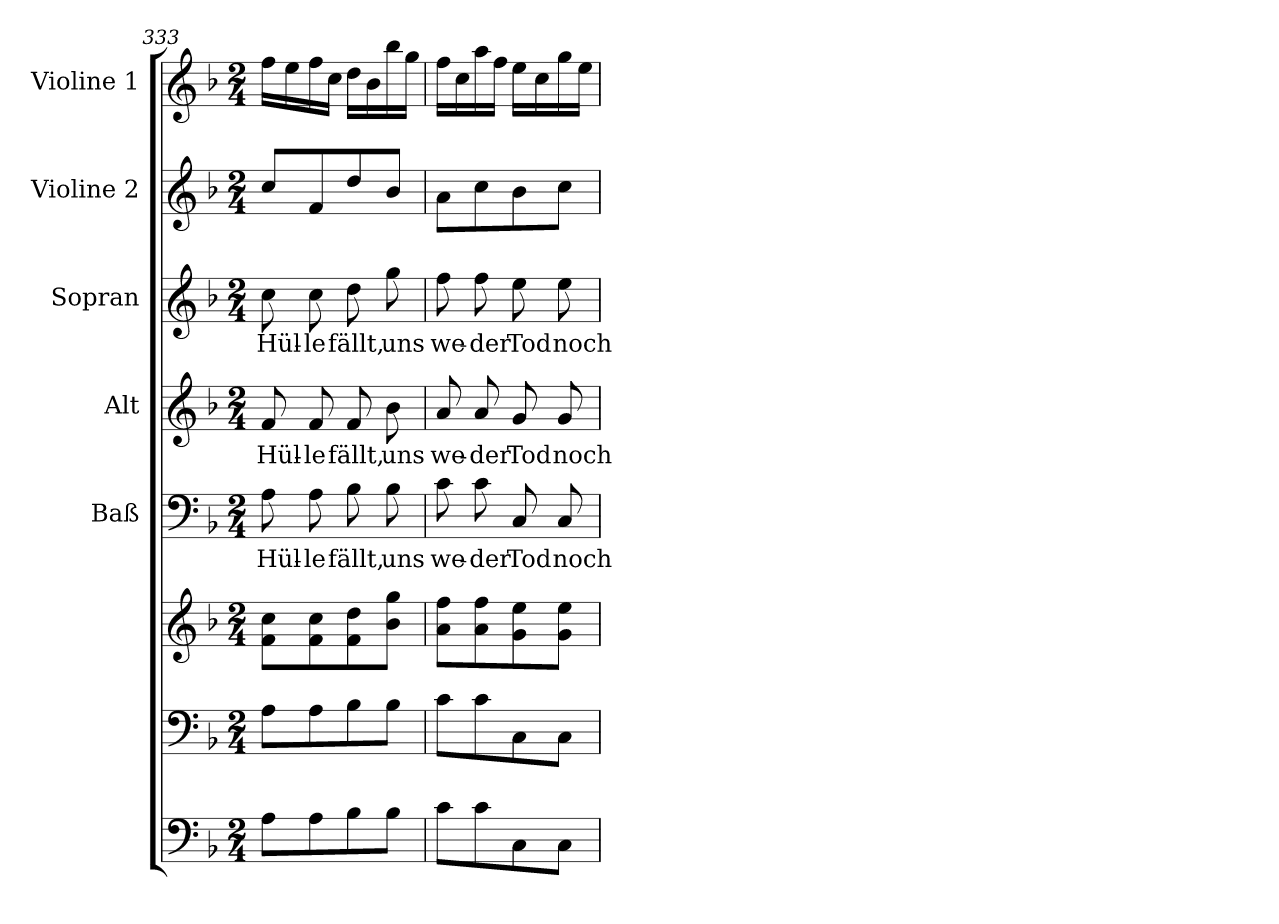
**kern	**kern	**kern	**kern	**text	**kern	**text	**kern	**text	**kern	**kern
*part7	*part6	*part6	*part5	*part5	*part4	*part4	*part3	*part3	*part2	*part1
*staff8	*staff7	*staff6	*staff5	*staff5	*staff4	*staff4	*staff3	*staff3	*staff2	*staff1
*	*	*	*I"Baß	*	*I"Alt	*	*I"Sopran	*	*I"Violine 2	*I"Violine 1
*	*	*	*	*	*	*	*	*	*I'Vln	*I'Vln
!!LO:PB:g=z
*clefF4	*clefF4	*clefG2	*clefF4	*	*clefG2	*	*clefG2	*	*clefG2	*clefG2
*ITrd7c12	*	*	*	*	*	*	*	*	*	*
*k[b-]	*k[b-]	*k[b-]	*k[b-]	*	*k[b-]	*	*k[b-]	*	*k[b-]	*k[b-]
*F:	*F:	*F:	*F:	*	*F:	*	*F:	*	*F:	*F:
*M2/4	*M2/4	*M2/4	*M2/4	*	*M2/4	*	*M2/4	*	*M2/4	*M2/4
=333	=333	=333	=333	=333	=333	=333	=333	=333	=333	=333
!	!	!	!	!LO:LY:b	!	!LO:LY:b	!	!LO:LY:b	!	!
8AA\L	8A\L	8f\ 8cc\L	8A\	Hül-	8f/	Hül-	8cc\	Hül-	8cc/L	16ff\LL
.	.	.	.	.	.	.	.	.	.	16ee\
!	!	!	!	!LO:LY:b	!	!LO:LY:b	!	!LO:LY:b	!	!
8AA\	8A\	8f\ 8cc\	8A\	-le	8f/	-le	8cc\	-le	8f/	16ff\
.	.	.	.	.	.	.	.	.	.	16cc\JJ
!	!	!	!	!LO:LY:b	!	!LO:LY:b	!	!LO:LY:b	!	!
8BB-\	8B-\	8f\ 8dd\	8B-\	fällt,	8f/	fällt,	8dd\	fällt,	8dd/	16dd\LL
.	.	.	.	.	.	.	.	.	.	16b-\
!	!	!	!	!LO:LY:b	!	!LO:LY:b	!	!LO:LY:b	!	!
8BB-\J	8B-\J	8b-\ 8gg\J	8B-\	uns	8b-\	uns	8gg\	uns	8b-/J	16bb-\
.	.	.	.	.	.	.	.	.	.	16gg\JJ
=334	=334	=334	=334	=334	=334	=334	=334	=334	=334	=334
!	!	!	!	!LO:LY:b	!	!LO:LY:b	!	!LO:LY:b	!	!
8C\L	8c\L	8a\ 8ff\L	8c\	we-	8a/	we-	8ff\	we-	8a\L	16ff\LL
.	.	.	.	.	.	.	.	.	.	16cc\
!	!	!	!	!LO:LY:b	!	!LO:LY:b	!	!LO:LY:b	!	!
8C\	8c\	8a\ 8ff\	8c\	-der	8a/	-der	8ff\	-der	8cc\	16aa\
.	.	.	.	.	.	.	.	.	.	16ff\JJ
!	!	!	!	!LO:LY:b	!	!LO:LY:b	!	!LO:LY:b	!	!
8CC\	8C\	8g\ 8ee\	8C/	Tod	8g/	Tod	8ee\	Tod	8b-\	16ee\LL
.	.	.	.	.	.	.	.	.	.	16cc\
!	!	!	!	!LO:LY:b	!	!LO:LY:b	!	!LO:LY:b	!	!
8CC\J	8C\J	8g\ 8ee\J	8C/	noch	8g/	noch	8ee\	noch	8cc\J	16gg\
.	.	.	.	.	.	.	.	.	.	16ee\JJ
=	=	=	=	=	=	=	=	=	=	=
*-	*-	*-	*-	*-	*-	*-	*-	*-	*-	*-
